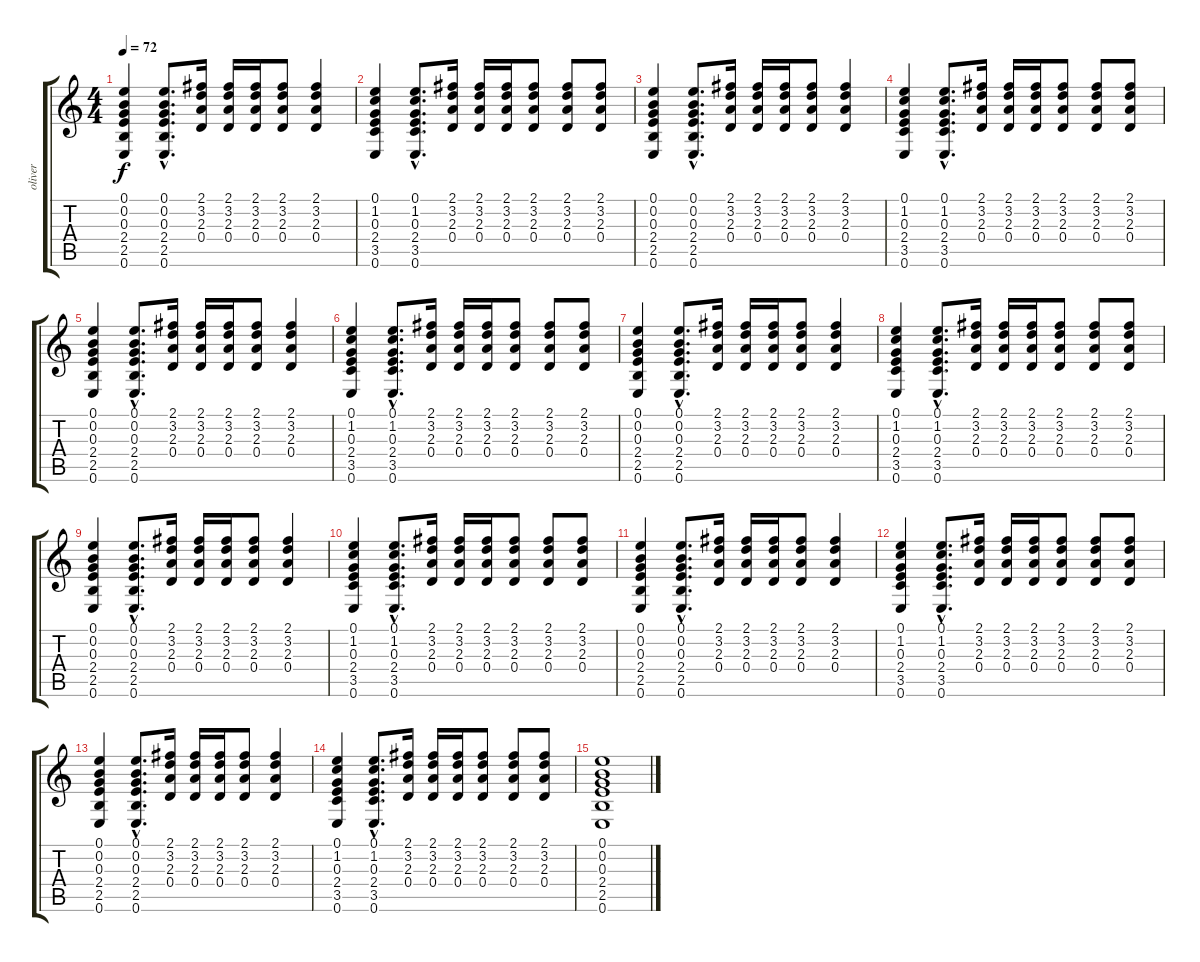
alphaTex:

\track ("oliver" "oliver") {instrument acousticguitarsteel}
\staff {score tabs}
\tuning (E4 B3 G3 D3 A2 E2) {hide}
\ts (4 4)
\tempo 72
\clef g2
\ks c
(0.1 0.2 0.3 2.4 2.5 0.6).4{dy f} (0.1{hac} 0.2{hac} 0.3{hac} 2.4{hac} 2.5{hac} 0.6{hac}).8{d} (2.1 3.2 2.3 0.4).16 (2.1 3.2 2.3 0.4).16 (2.1 3.2 2.3 0.4).16 (2.1 3.2 2.3 0.4).8 (2.1 3.2 2.3 0.4).4 |
(0.1 1.2 0.3 2.4 3.5 0.6).4 (0.1{hac} 1.2{hac} 0.3{hac} 2.4{hac} 3.5{hac} 0.6{hac}).8{d} (2.1 3.2 2.3 0.4).16 (2.1 3.2 2.3 0.4).16 (2.1 3.2 2.3 0.4).16 (2.1 3.2 2.3 0.4).8 (2.1 3.2 2.3 0.4).8 (2.1 3.2 2.3 0.4).8 |
(0.1 0.2 0.3 2.4 2.5 0.6).4 (0.1{hac} 0.2{hac} 0.3{hac} 2.4{hac} 2.5{hac} 0.6{hac}).8{d} (2.1 3.2 2.3 0.4).16 (2.1 3.2 2.3 0.4).16 (2.1 3.2 2.3 0.4).16 (2.1 3.2 2.3 0.4).8 (2.1 3.2 2.3 0.4).4 |
(0.1 1.2 0.3 2.4 3.5 0.6).4 (0.1{hac} 1.2{hac} 0.3{hac} 2.4{hac} 3.5{hac} 0.6{hac}).8{d} (2.1 3.2 2.3 0.4).16 (2.1 3.2 2.3 0.4).16 (2.1 3.2 2.3 0.4).16 (2.1 3.2 2.3 0.4).8 (2.1 3.2 2.3 0.4).8 (2.1 3.2 2.3 0.4).8 |
(0.1 0.2 0.3 2.4 2.5 0.6).4 (0.1{hac} 0.2{hac} 0.3{hac} 2.4{hac} 2.5{hac} 0.6{hac}).8{d} (2.1 3.2 2.3 0.4).16 (2.1 3.2 2.3 0.4).16 (2.1 3.2 2.3 0.4).16 (2.1 3.2 2.3 0.4).8 (2.1 3.2 2.3 0.4).4 |
(0.1 1.2 0.3 2.4 3.5 0.6).4 (0.1{hac} 1.2{hac} 0.3{hac} 2.4{hac} 3.5{hac} 0.6{hac}).8{d} (2.1 3.2 2.3 0.4).16 (2.1 3.2 2.3 0.4).16 (2.1 3.2 2.3 0.4).16 (2.1 3.2 2.3 0.4).8 (2.1 3.2 2.3 0.4).8 (2.1 3.2 2.3 0.4).8 |
(0.1 0.2 0.3 2.4 2.5 0.6).4 (0.1{hac} 0.2{hac} 0.3{hac} 2.4{hac} 2.5{hac} 0.6{hac}).8{d} (2.1 3.2 2.3 0.4).16 (2.1 3.2 2.3 0.4).16 (2.1 3.2 2.3 0.4).16 (2.1 3.2 2.3 0.4).8 (2.1 3.2 2.3 0.4).4 |
(0.1 1.2 0.3 2.4 3.5 0.6).4 (0.1{hac} 1.2{hac} 0.3{hac} 2.4{hac} 3.5{hac} 0.6{hac}).8{d} (2.1 3.2 2.3 0.4).16 (2.1 3.2 2.3 0.4).16 (2.1 3.2 2.3 0.4).16 (2.1 3.2 2.3 0.4).8 (2.1 3.2 2.3 0.4).8 (2.1 3.2 2.3 0.4).8 |
(0.1 0.2 0.3 2.4 2.5 0.6).4 (0.1{hac} 0.2{hac} 0.3{hac} 2.4{hac} 2.5{hac} 0.6{hac}).8{d} (2.1 3.2 2.3 0.4).16 (2.1 3.2 2.3 0.4).16 (2.1 3.2 2.3 0.4).16 (2.1 3.2 2.3 0.4).8 (2.1 3.2 2.3 0.4).4 |
(0.1 1.2 0.3 2.4 3.5 0.6).4 (0.1{hac} 1.2{hac} 0.3{hac} 2.4{hac} 3.5{hac} 0.6{hac}).8{d} (2.1 3.2 2.3 0.4).16 (2.1 3.2 2.3 0.4).16 (2.1 3.2 2.3 0.4).16 (2.1 3.2 2.3 0.4).8 (2.1 3.2 2.3 0.4).8 (2.1 3.2 2.3 0.4).8 |
(0.1 0.2 0.3 2.4 2.5 0.6).4 (0.1{hac} 0.2{hac} 0.3{hac} 2.4{hac} 2.5{hac} 0.6{hac}).8{d} (2.1 3.2 2.3 0.4).16 (2.1 3.2 2.3 0.4).16 (2.1 3.2 2.3 0.4).16 (2.1 3.2 2.3 0.4).8 (2.1 3.2 2.3 0.4).4 |
(0.1 1.2 0.3 2.4 3.5 0.6).4 (0.1{hac} 1.2{hac} 0.3{hac} 2.4{hac} 3.5{hac} 0.6{hac}).8{d} (2.1 3.2 2.3 0.4).16 (2.1 3.2 2.3 0.4).16 (2.1 3.2 2.3 0.4).16 (2.1 3.2 2.3 0.4).8 (2.1 3.2 2.3 0.4).8 (2.1 3.2 2.3 0.4).8 |
(0.1 0.2 0.3 2.4 2.5 0.6).4 (0.1{hac} 0.2{hac} 0.3{hac} 2.4{hac} 2.5{hac} 0.6{hac}).8{d} (2.1 3.2 2.3 0.4).16 (2.1 3.2 2.3 0.4).16 (2.1 3.2 2.3 0.4).16 (2.1 3.2 2.3 0.4).8 (2.1 3.2 2.3 0.4).4 |
(0.1 1.2 0.3 2.4 3.5 0.6).4 (0.1{hac} 1.2{hac} 0.3{hac} 2.4{hac} 3.5{hac} 0.6{hac}).8{d} (2.1 3.2 2.3 0.4).16 (2.1 3.2 2.3 0.4).16 (2.1 3.2 2.3 0.4).16 (2.1 3.2 2.3 0.4).8 (2.1 3.2 2.3 0.4).8 (2.1 3.2 2.3 0.4).8 |
(0.1 0.2 0.3 2.4 2.5 0.6).1
